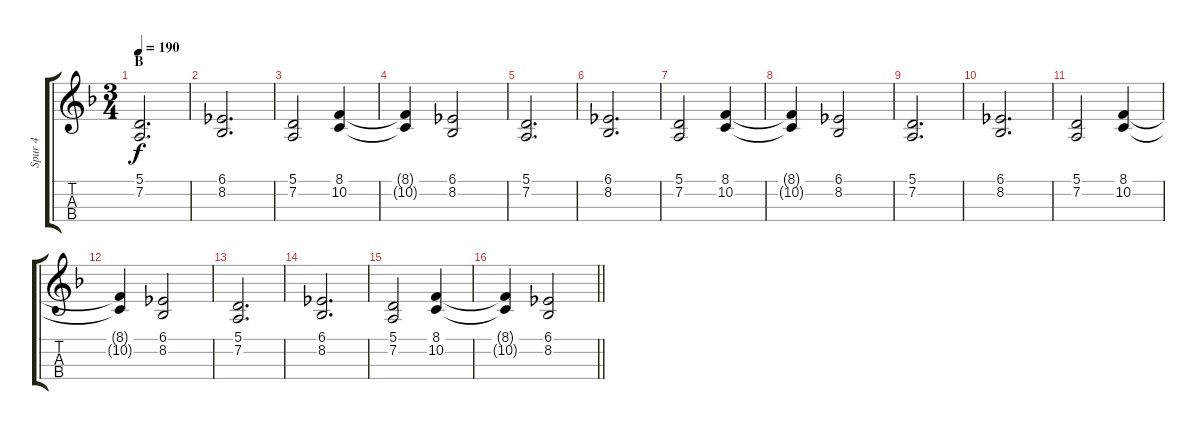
\track ("Spur 4" "Spur 4") {instrument cello}
\staff {score tabs}
\tuning (A3 D3 G2 C2) {hide}
\ts (3 4)
\section ("" "B")
\tempo 190
\clef g2
\ks dminor
(5.1 7.2).2{d dy f} |
(6.1 8.2).2{d} |
(5.1 7.2).2 (8.1 10.2).4 |
(8.1{t} 10.2{t}).4 (6.1 8.2).2 |
(5.1 7.2).2{d} |
(6.1 8.2).2{d} |
(5.1 7.2).2 (8.1 10.2).4 |
(8.1{t} 10.2{t}).4 (6.1 8.2).2 |
(5.1 7.2).2{d} |
(6.1 8.2).2{d} |
(5.1 7.2).2 (8.1 10.2).4 |
(8.1{t} 10.2{t}).4 (6.1 8.2).2 |
(5.1 7.2).2{d} |
(6.1 8.2).2{d} |
(5.1 7.2).2 (8.1 10.2).4 |
\barLineRight lightlight
(8.1{t} 10.2{t}).4 (6.1 8.2).2
